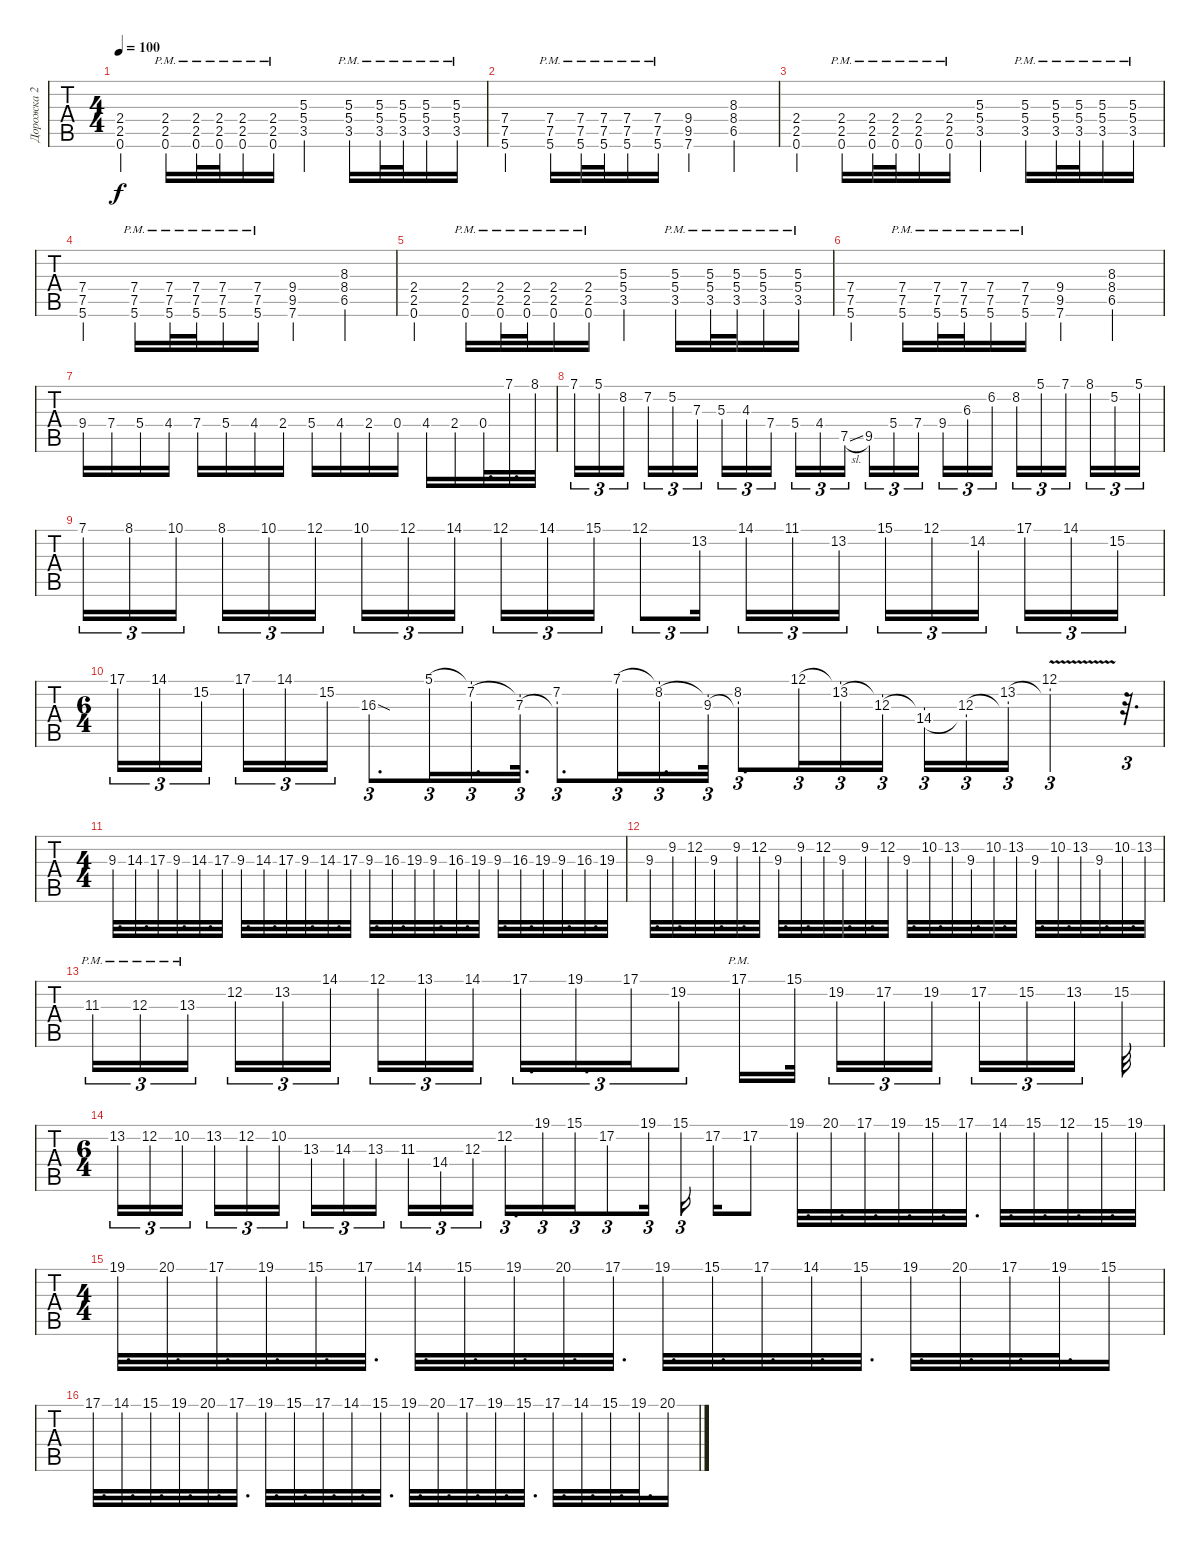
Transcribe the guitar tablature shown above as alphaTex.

\track ("Дорожка 2" "Дорожка 2") {instrument overdrivenguitar}
\staff {tabs}
\tuning (E4 B3 G3 D3 A2 E2) {hide}
\ts (4 4)
\tempo 100
\clef g2
\ks c
(2.4 2.5 0.6).4{dy f} (2.4{pm} 2.5{pm} 0.6{pm}).16 (2.4{pm} 2.5{pm} 0.6{pm}).32 (2.4{pm} 2.5{pm} 0.6{pm}).32 (2.4{pm} 2.5{pm} 0.6{pm}).16 (2.4{pm} 2.5{pm} 0.6{pm}).16 (5.3 5.4 3.5).4 (5.3{pm} 5.4{pm} 3.5{pm}).16 (5.3{pm} 5.4{pm} 3.5{pm}).32 (5.3{pm} 5.4{pm} 3.5{pm}).32 (5.3{pm} 5.4{pm} 3.5{pm}).16 (5.3{pm} 5.4{pm} 3.5{pm}).16 |
(7.4 7.5 5.6).4 (7.4{pm} 7.5{pm} 5.6{pm}).16 (7.4{pm} 7.5{pm} 5.6{pm}).32 (7.4{pm} 7.5{pm} 5.6{pm}).32 (7.4{pm} 7.5{pm} 5.6{pm}).16 (7.4{pm} 7.5{pm} 5.6{pm}).16 (9.4 9.5 7.6).4 (8.3 8.4 6.5).4 |
(2.4 2.5 0.6).4 (2.4{pm} 2.5{pm} 0.6{pm}).16 (2.4{pm} 2.5{pm} 0.6{pm}).32 (2.4{pm} 2.5{pm} 0.6{pm}).32 (2.4{pm} 2.5{pm} 0.6{pm}).16 (2.4{pm} 2.5{pm} 0.6{pm}).16 (5.3 5.4 3.5).4 (5.3{pm} 5.4{pm} 3.5{pm}).16 (5.3{pm} 5.4{pm} 3.5{pm}).32 (5.3{pm} 5.4{pm} 3.5{pm}).32 (5.3{pm} 5.4{pm} 3.5{pm}).16 (5.3{pm} 5.4{pm} 3.5{pm}).16 |
(7.4 7.5 5.6).4 (7.4{pm} 7.5{pm} 5.6{pm}).16 (7.4{pm} 7.5{pm} 5.6{pm}).32 (7.4{pm} 7.5{pm} 5.6{pm}).32 (7.4{pm} 7.5{pm} 5.6{pm}).16 (7.4{pm} 7.5{pm} 5.6{pm}).16 (9.4 9.5 7.6).4 (8.3 8.4 6.5).4 |
(2.4 2.5 0.6).4 (2.4{pm} 2.5{pm} 0.6{pm}).16 (2.4{pm} 2.5{pm} 0.6{pm}).32 (2.4{pm} 2.5{pm} 0.6{pm}).32 (2.4{pm} 2.5{pm} 0.6{pm}).16 (2.4{pm} 2.5{pm} 0.6{pm}).16 (5.3 5.4 3.5).4 (5.3{pm} 5.4{pm} 3.5{pm}).16 (5.3{pm} 5.4{pm} 3.5{pm}).32 (5.3{pm} 5.4{pm} 3.5{pm}).32 (5.3{pm} 5.4{pm} 3.5{pm}).16 (5.3{pm} 5.4{pm} 3.5{pm}).16 |
(7.4 7.5 5.6).4 (7.4{pm} 7.5{pm} 5.6{pm}).16 (7.4{pm} 7.5{pm} 5.6{pm}).32 (7.4{pm} 7.5{pm} 5.6{pm}).32 (7.4{pm} 7.5{pm} 5.6{pm}).16 (7.4{pm} 7.5{pm} 5.6{pm}).16 (9.4 9.5 7.6).4 (8.3 8.4 6.5).4 |
9.4.16 7.4.16 5.4.16 4.4.16 7.4.16 5.4.16 4.4.16 2.4.16 5.4.16 4.4.16 2.4.16 0.4.16 4.4.16 2.4.16 0.4.32{d} 7.1.32{d} 8.1.32 |
7.1.16{tu (3 2)} 5.1.16{tu (3 2)} 8.2.16{tu (3 2) beam splitsecondary} 7.2.16{tu (3 2)} 5.2.16{tu (3 2)} 7.3.16{tu (3 2)} 5.3.16{tu (3 2)} 4.3.16{tu (3 2)} 7.4.16{tu (3 2) beam splitsecondary} 5.4.16{tu (3 2)} 4.4.16{tu (3 2)} 7.5{sl}.16{tu (3 2)} 9.5.16{tu (3 2)} 5.4.16{tu (3 2)} 7.4.16{tu (3 2) beam splitsecondary} 9.4.16{tu (3 2)} 6.3.16{tu (3 2)} 6.2.16{tu (3 2)} 8.2.16{tu (3 2)} 5.1.16{tu (3 2)} 7.1.16{tu (3 2) beam splitsecondary} 8.1.16{tu (3 2)} 5.2.16{tu (3 2)} 5.1.16{tu (3 2)} |
7.1.16{tu (3 2)} 8.1.16{tu (3 2)} 10.1.16{tu (3 2) beam splitsecondary} 8.1.16{tu (3 2)} 10.1.16{tu (3 2)} 12.1.16{tu (3 2)} 10.1.16{tu (3 2)} 12.1.16{tu (3 2)} 14.1.16{tu (3 2) beam splitsecondary} 12.1.16{tu (3 2)} 14.1.16{tu (3 2)} 15.1.16{tu (3 2)} 12.1.8{tu (3 2)} 13.2.16{tu (3 2) beam splitsecondary} 14.1.16{tu (3 2)} 11.1.16{tu (3 2)} 13.2.16{tu (3 2)} 15.1.16{tu (3 2)} 12.1.16{tu (3 2)} 14.2.16{tu (3 2) beam splitsecondary} 17.1.16{tu (3 2)} 14.1.16{tu (3 2)} 15.2.16{tu (3 2)} |
\ts (6 4)
17.1.16{tu (3 2)} 14.1.16{tu (3 2)} 15.2.16{tu (3 2) beam splitsecondary} 17.1.16{tu (3 2)} 14.1.16{tu (3 2)} 15.2.16{tu (3 2)} 16.3{sod}.8{d tu (3 2)} 5.1.16{tu (3 2)} (5.1{t} 7.2).16{d tu (3 2)} (7.2{t} 7.3).32{d tu (3 2)} (7.2 7.3{t}).8{d tu (3 2)} 7.1.16{tu (3 2)} (7.1{t} 8.2).16{d tu (3 2)} (8.2{t} 9.3).32{tu (3 2)} (8.2 9.3{t}).8{d tu (3 2)} 12.1.16{tu (3 2)} (12.1{t} 13.2).16{tu (3 2)} (13.2{t} 12.3).16{tu (3 2) beam splitsecondary} (12.3{t} 14.4).16{tu (3 2)} (12.3 14.4{t}).16{tu (3 2)} (13.2 12.3{t}).16{tu (3 2)} (12.1{v} 13.2{t}).2{tu (3 2)} r.32{d tu (3 2)} |
\ts (4 4)
9.3.32{d} 14.3.32{d} 17.3.32 9.3.32{d} 14.3.32{d} 17.3.32 9.3.32{d} 14.3.32{d} 17.3.32 9.3.32{d} 14.3.32{d} 17.3.32 9.3.32{d} 16.3.32{d} 19.3.32 9.3.32{d} 16.3.32{d} 19.3.32 9.3.32{d} 16.3.32{d} 19.3.32 9.3.32{d} 16.3.32{d} 19.3.32 |
9.3.32{d} 9.2.32{d} 12.2.32 9.3.32{d} 9.2.32{d} 12.2.32 9.3.32{d} 9.2.32{d} 12.2.32 9.3.32{d} 9.2.32{d} 12.2.32 9.3.32{d} 10.2.32{d} 13.2.32 9.3.32{d} 10.2.32{d} 13.2.32 9.3.32{d} 10.2.32{d} 13.2.32 9.3.32{d} 10.2.32{d} 13.2.32 |
11.3{pm}.16{tu (3 2)} 12.3{pm}.16{tu (3 2)} 13.3{pm}.16{tu (3 2) beam splitsecondary} 12.2.16{tu (3 2)} 13.2.16{tu (3 2)} 14.1.16{tu (3 2)} 12.1.16{tu (3 2)} 13.1.16{tu (3 2)} 14.1.16{tu (3 2) beam splitsecondary} 17.1.16{d tu (3 2)} 19.1.16{d tu (3 2)} 17.1.16{tu (3 2)} 19.2.8{tu (3 2)} 17.1{pm}.16 15.1.32{beam splitsecondary} 19.2.16{tu (3 2)} 17.2.16{tu (3 2)} 19.2.16{tu (3 2) beam splitsecondary} 17.2.16{tu (3 2)} 15.2.16{tu (3 2)} 13.2.16{tu (3 2) beam splitsecondary} 15.2.32 |
\ts (6 4)
13.2.16{tu (3 2)} 12.2.16{tu (3 2)} 10.2.16{tu (3 2) beam splitsecondary} 13.2.16{tu (3 2)} 12.2.16{tu (3 2)} 10.2.16{tu (3 2) beam splitsecondary} 13.3.16{tu (3 2)} 14.3.16{tu (3 2)} 13.3.16{tu (3 2) beam splitsecondary} 11.3.16{tu (3 2)} 14.4.16{tu (3 2)} 12.3.16{tu (3 2) beam splitsecondary} 12.2.16{d tu (3 2)} 19.1.16{tu (3 2)} 15.1.16{tu (3 2)} 17.2.8{tu (3 2)} 19.1.16{tu (3 2)} 15.1.16{tu (3 2) beam splitsecondary} 17.2.16 17.2.8 19.1.32{d} 20.1.32{d} 17.1.32{d} 19.1.32{d} 15.1.32{d} 17.1.32{d} 14.1.32{d} 15.1.32{d} 12.1.32{d} 15.1.32{d} 19.1.32 |
\ts (4 4)
19.1.32{d} 20.1.32{d} 17.1.32{d} 19.1.32{d} 15.1.32{d} 17.1.32{d} 14.1.32{d} 15.1.32{d} 19.1.32{d} 20.1.32{d} 17.1.32{d} 19.1.32{d} 15.1.32{d} 17.1.32{d} 14.1.32{d} 15.1.32{d} 19.1.32{d} 20.1.32{d} 17.1.32{d} 19.1.32{d} 15.1.16 |
17.1.32{d} 14.1.32{d} 15.1.32{d} 19.1.32{d} 20.1.32{d} 17.1.32{d} 19.1.32{d} 15.1.32{d} 17.1.32{d} 14.1.32{d} 15.1.32{d} 19.1.32{d} 20.1.32{d} 17.1.32{d} 19.1.32{d} 15.1.32{d} 17.1.32{d} 14.1.32{d} 15.1.32{d} 19.1.32{d} 20.1.16
